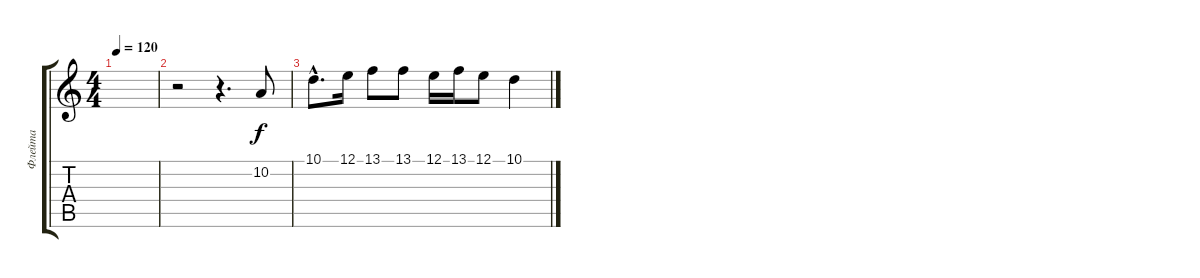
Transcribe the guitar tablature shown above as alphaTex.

\track ("Флейта" "Флейта") {instrument flute}
\staff {score tabs}
\tuning (E4 B3 G3 D3 A2 E2) {hide}
\ts (4 4)
\tempo 120
\clef g2
\ks c
|
r.2 r.4{d} 10.2.8 |
10.1{hac}.8{d} 12.1.16 13.1.8 13.1.8 12.1.16 13.1.16 12.1.8 10.1.4
